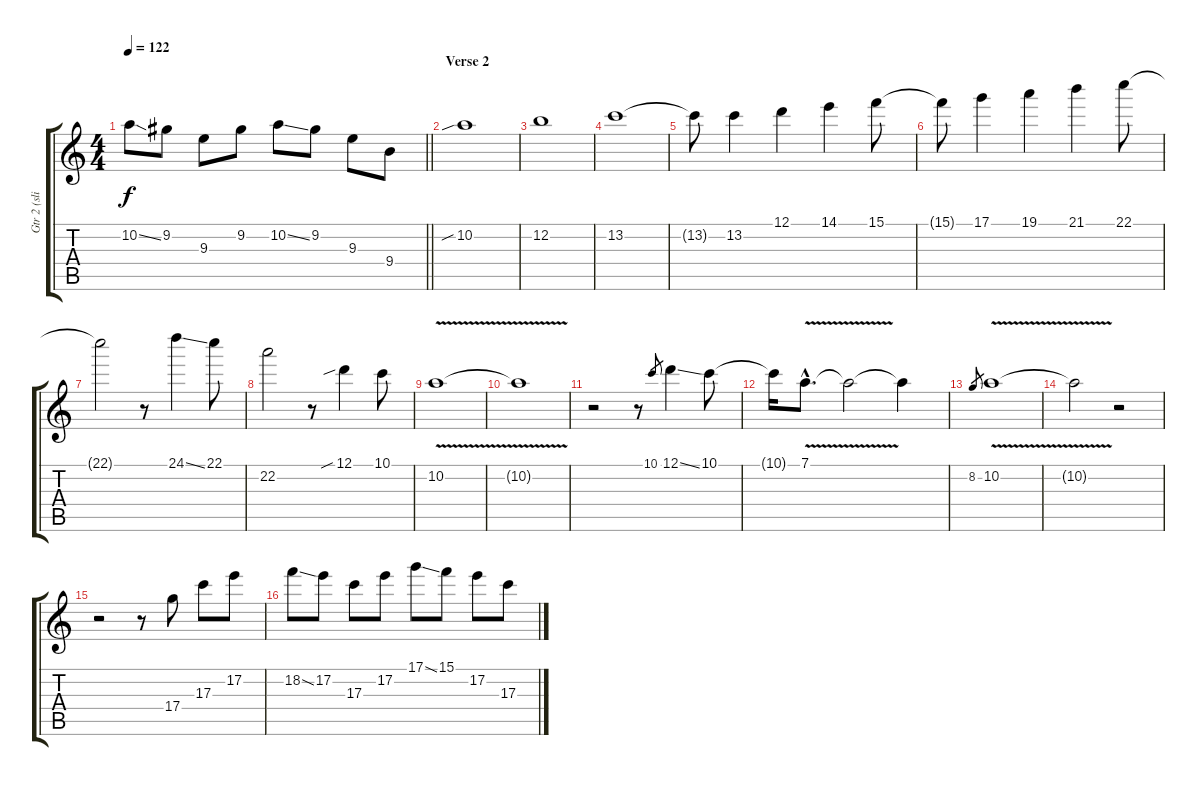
\track ("Gtr 2 (slide gtr. in open G tuning) " "Gtr 2 (sli") {instrument electricguitarjazz}
\staff {score tabs}
\tuning (D4 B3 G3 D3 G2 D2) {hide}
\ts (4 4)
\tempo 122
\clef g2
\barLineRight lightlight
\ks c
10.2{ss}.8{dy f} 9.2.8 9.3.8 9.2.8 10.2{ss}.8 9.2.8 9.3.8 9.4.8 |
\section ("" "Verse 2")
10.2{sib}.1 |
12.2.1 |
13.2.1 |
13.2{t}.8 13.2.4 12.1.4 14.1.4 15.1.8 |
15.1{t}.8 17.1.4 19.1.4 21.1.4 22.1.8 |
22.1{t}.2 r.8 24.1{ss}.4 22.1.8 |
22.2.2 r.8 12.1{sib}.4 10.1.8 |
10.2{v}.1 |
10.2{t}.1 |
r.2 r.8 10.1.8{gr} 12.1{ss}.4 10.1.8 |
10.1{t}.16 7.1{v hac}.8{d} 7.1{t}.2 7.1{t}.4 |
8.2.8{gr} 10.2{v}.1 |
10.2{t}.2 r.2 |
r.2 r.8 17.4.8 17.3.8 17.2.8 |
18.2{ss}.8 17.2.8 17.3.8 17.2.8 17.1{ss}.8 15.1.8 17.2.8 17.3.8
